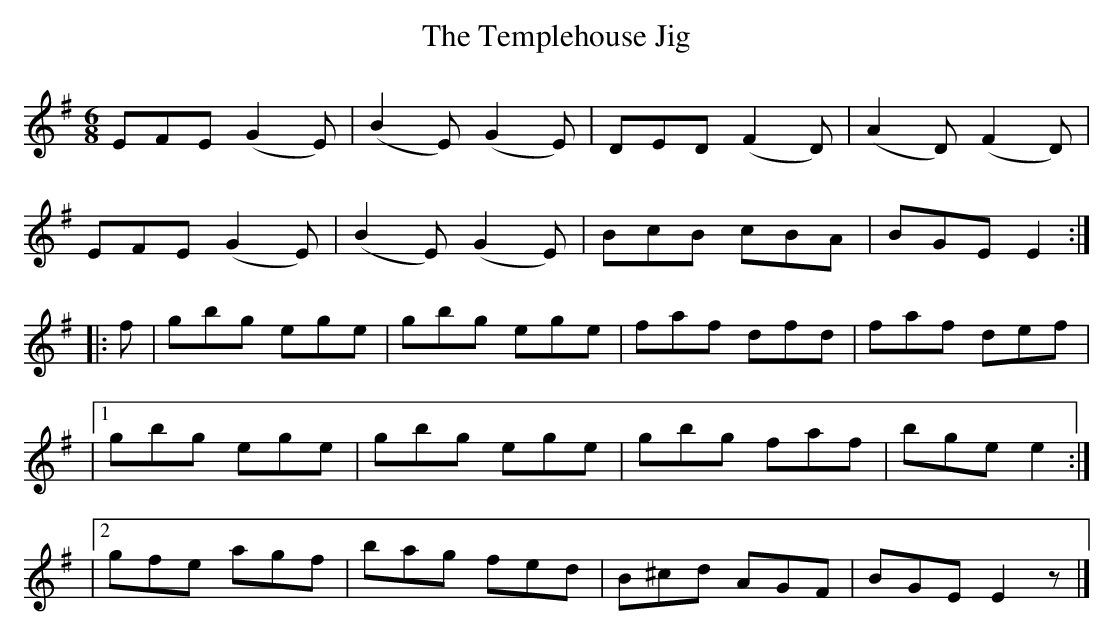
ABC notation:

X:1
T: The Templehouse Jig
M: 6/8
L: 1/8
K: Em
       EFE (G2 E) | (B2 E) (G2 E) | DED (F2 D) | (A2 D) (F2 D) |
       EFE (G2 E) | (B2 E) (G2 E) | BcB  cBA   |  BGE     E2  :|
|: f | gbg  ege   |  gbg     ege  | faf  dfd   |  faf    def   |
|1 gbg ege | gbg ege | gbg faf | bge e2 :|
|2 gfe agf | bag fed | B^cd AGF | BGE E2 z |]
